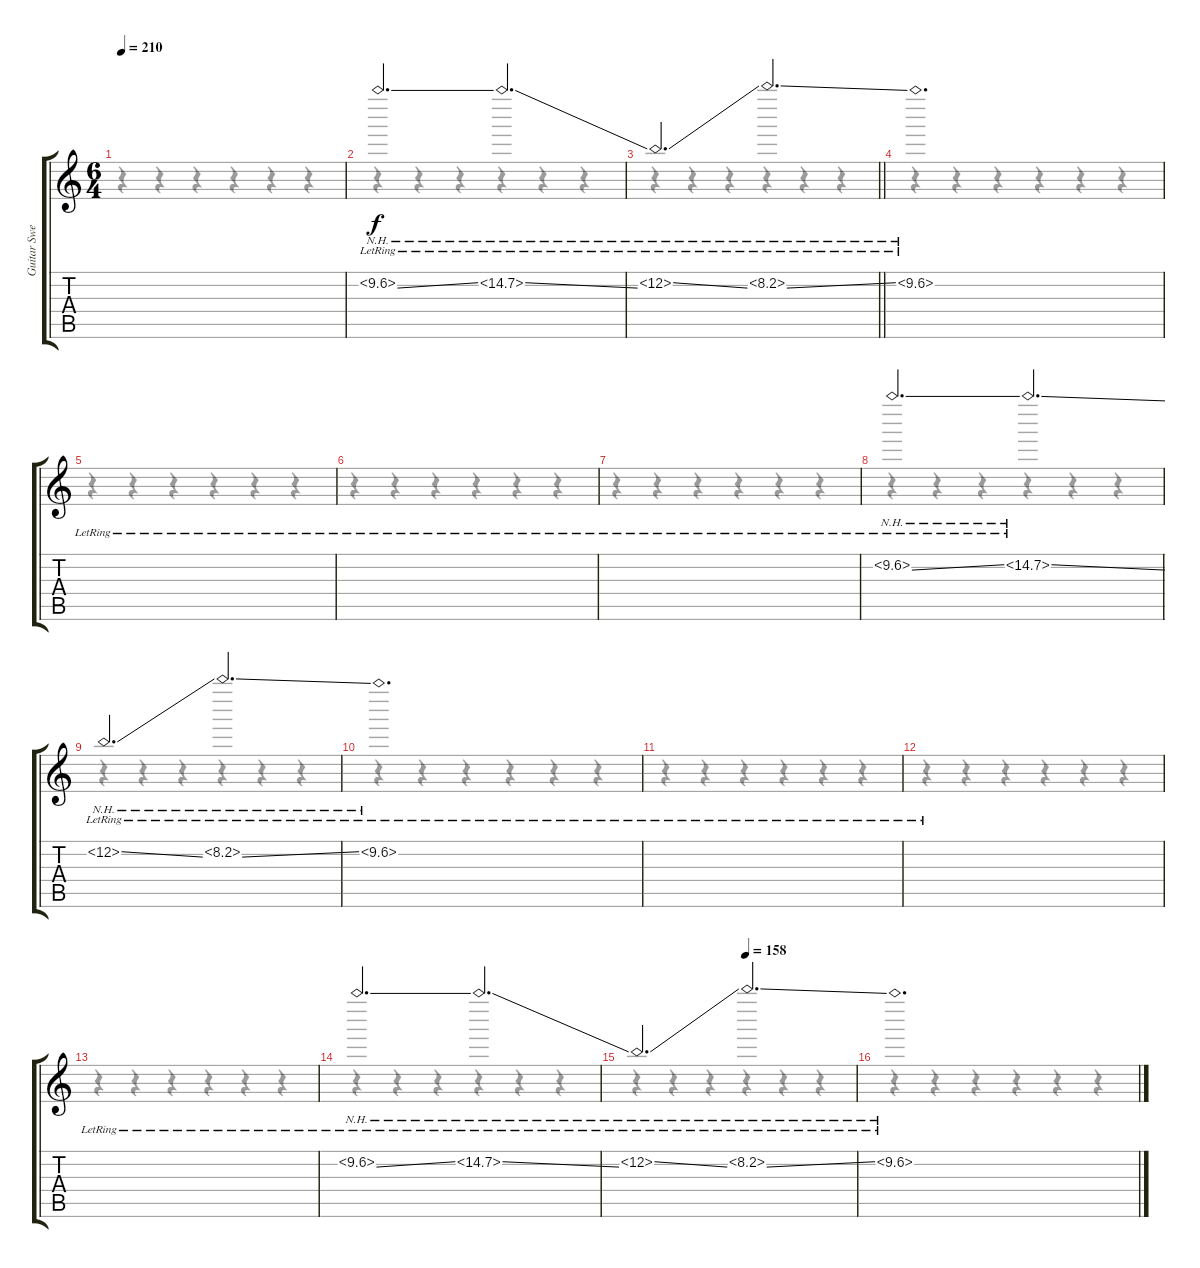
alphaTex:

\track ("Guitar Swells" "Guitar Swe") {instrument distortionguitar}
\staff {score tabs}
\tuning (E4 B3 G3 D3 A2 E2) {hide}
\voice
\ts (6 4)
\tempo 210
\clef g2
\ks c
|
10.2{nh ss lr}.2{d} 15.2{nh ss lr}.2{d} |
\barLineRight lightlight
12.2{nh ss lr}.2{d} 8.2{nh ss lr}.2{d} |
10.2{nh lr}.1{d} |
|
|
|
10.2{nh ss lr}.2{d} 15.2{nh ss lr}.2{d} |
12.2{nh ss lr}.2{d} 8.2{nh ss lr}.2{d} |
10.2{nh lr}.1{d} |
|
|
|
10.2{nh ss lr}.2{d} 15.2{nh ss lr}.2{d} |
\tempo (158 0.5)
12.2{nh ss lr}.2{d} 8.2{nh ss lr}.2{d} |
10.2{nh lr}.1{d}
\voice
\clef g2
\ottava regular
\simile none
\ks c
r.4{dy f} r.4 r.4 r.4 r.4 r.4 |
r.4 r.4 r.4 r.4 r.4 r.4 |
\barLineRight lightlight
r.4 r.4 r.4 r.4 r.4 r.4 |
r.4 r.4 r.4 r.4 r.4 r.4 |
r.4 r.4 r.4 r.4 r.4 r.4 |
r.4 r.4 r.4 r.4 r.4 r.4 |
r.4 r.4 r.4 r.4 r.4 r.4 |
r.4 r.4 r.4 r.4 r.4 r.4 |
r.4 r.4 r.4 r.4 r.4 r.4 |
r.4 r.4 r.4 r.4 r.4 r.4 |
r.4 r.4 r.4 r.4 r.4 r.4 |
r.4 r.4 r.4 r.4 r.4 r.4 |
r.4 r.4 r.4 r.4 r.4 r.4 |
r.4 r.4 r.4 r.4 r.4 r.4 |
r.4 r.4 r.4 r.4 r.4 r.4 |
r.4 r.4 r.4 r.4 r.4 r.4
